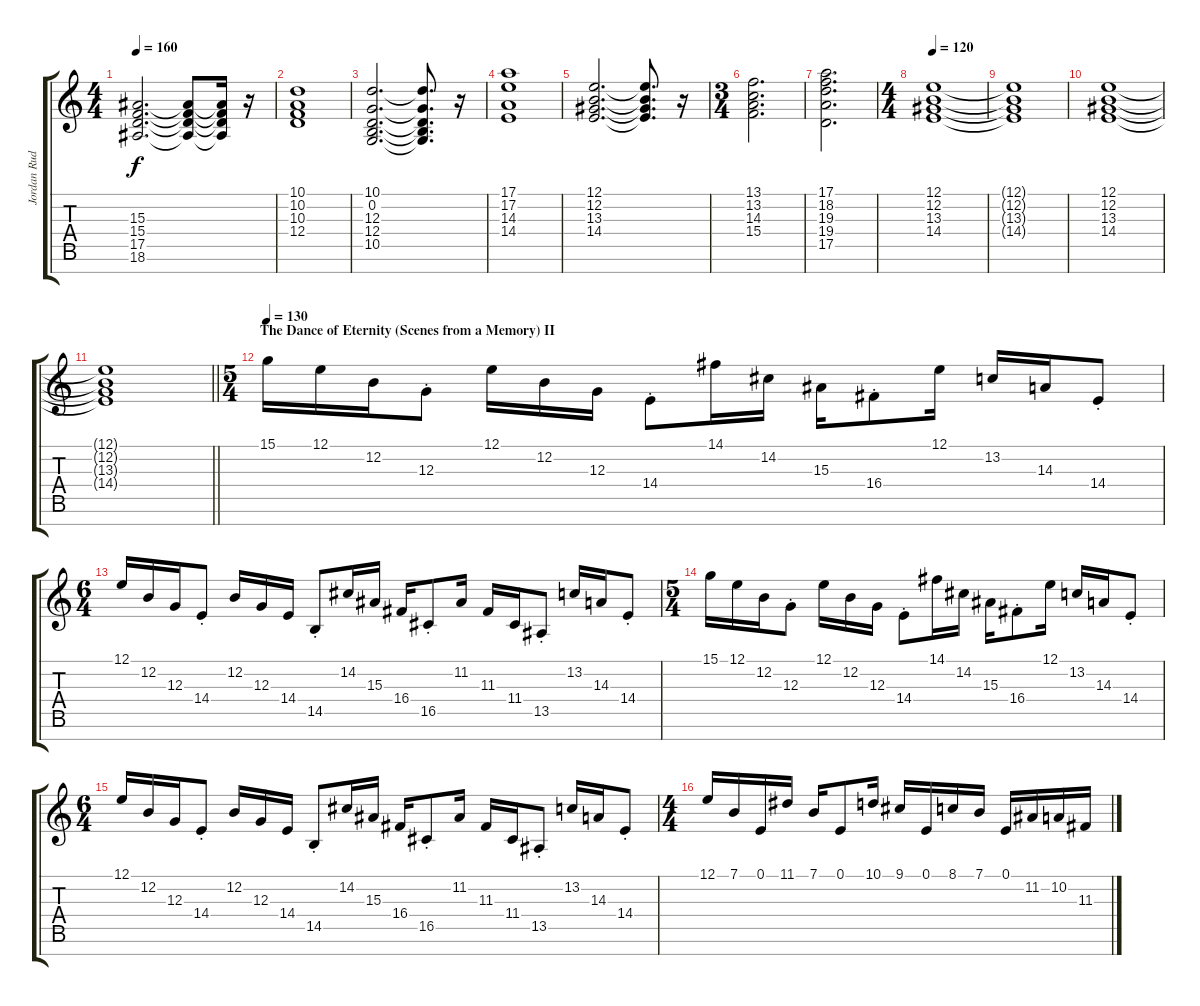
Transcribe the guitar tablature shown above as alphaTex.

\track ("Jordan Rudess Lead 2 (Dual Voice)" "Jordan Rud") {instrument lead2sawtooth}
\staff {score tabs}
\tuning (E4 B3 G3 D3 A2 E2 B1) {hide}
\ts (4 4)
\tempo 160
\clef g2
\ks c
(15.3{t} 15.4{t} 17.5{t} 18.6{t}).2{d dy f} (15.3{t} 15.4{t} 17.5{t} 18.6{t}).8 (15.3{t} 15.4{t} 17.5{t} 18.6{t}).16 r.16 |
(10.1 10.2 10.3 12.4).1 |
(10.1 0.2 12.3 12.4 10.5).2{d} (10.1{t} 0.2{t} 12.3{t} 12.4{t} 10.5{t}).8{d} r.16 |
(17.1 17.2 14.3 14.4).1 |
(12.1 12.2 13.3 14.4).2{d} (12.1{t} 12.2{t} 13.3{t} 14.4{t}).8{d} r.16 |
\ts (3 4)
(13.1 13.2 14.3 15.4).2{d} |
(17.1 18.2 19.3 19.4 17.5).2{d} |
\ts (4 4)
\tempo 120
(12.1 12.2 13.3 14.4).1 |
(12.1{t} 12.2{t} 13.3{t} 14.4{t}).1 |
(12.1 12.2 13.3 14.4).1 |
\barLineRight lightlight
(12.1{t} 12.2{t} 13.3{t} 14.4{t}).1 |
\ts (5 4)
\section ("" "The Dance of Eternity (Scenes from a Memory) II")
\tempo 130
15.1.16{volume 11 instrument percussiveorgan} 12.1.16 12.2.16 12.3{st}.8 12.1.16 12.2.16 12.3.16 14.4{st}.8 14.1.16 14.2.16 15.3.16 16.4{st}.8 12.1.16 13.2.16 14.3.16 14.4{st}.8 |
\ts (6 4)
12.1.16 12.2.16 12.3.16 14.4{st}.8 12.2.16 12.3.16 14.4.16 14.5{st}.8 14.2.16 15.3.16 16.4.16 16.5{st}.8 11.2.16 11.3.16 11.4.16 13.5{st}.8 13.2.16 14.3.16 14.4{st}.8 |
\ts (5 4)
15.1.16 12.1.16 12.2.16 12.3{st}.8 12.1.16 12.2.16 12.3.16 14.4{st}.8 14.1.16 14.2.16 15.3.16 16.4{st}.8 12.1.16 13.2.16 14.3.16 14.4{st}.8 |
\ts (6 4)
12.1.16 12.2.16 12.3.16 14.4{st}.8 12.2.16 12.3.16 14.4.16 14.5{st}.8 14.2.16 15.3.16 16.4.16 16.5{st}.8 11.2.16 11.3.16 11.4.16 13.5{st}.8 13.2.16 14.3.16 14.4{st}.8 |
\ts (4 4)
12.1.16 7.1.16 0.1.16 11.1.16 7.1.16 0.1.8 10.1.16 9.1.16 0.1.16 8.1.16 7.1.16 0.1.16 11.2.16 10.2.16 11.3.16
